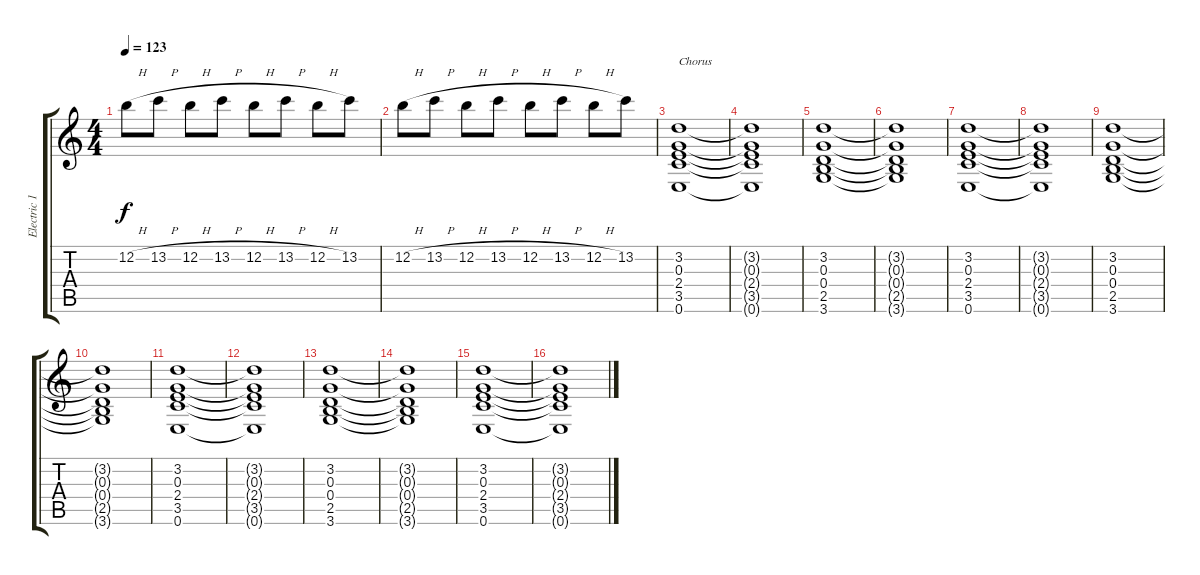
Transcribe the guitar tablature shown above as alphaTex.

\track ("Electric 1" "Electric 1") {instrument distortionguitar}
\staff {score tabs}
\tuning (E4 B3 G3 D3 A2 E2) {hide}
\ts (4 4)
\tempo 123
\clef g2
\ks c
12.2{h}.8{dy f} 13.2{h}.8 12.2{h}.8 13.2{h}.8 12.2{h}.8 13.2{h}.8 12.2{h}.8 13.2.8 |
12.2{h}.8 13.2{h}.8 12.2{h}.8 13.2{h}.8 12.2{h}.8 13.2{h}.8 12.2{h}.8 13.2.8 |
(3.2 0.3 2.4 3.5 0.6).1{txt "Chorus"} |
(3.2{t} 0.3{t} 2.4{t} 3.5{t} 0.6{t}).1 |
(3.2 0.3 0.4 2.5 3.6).1 |
(3.2{t} 0.3{t} 0.4{t} 2.5{t} 3.6{t}).1 |
(3.2 0.3 2.4 3.5 0.6).1 |
(3.2{t} 0.3{t} 2.4{t} 3.5{t} 0.6{t}).1 |
(3.2 0.3 0.4 2.5 3.6).1 |
(3.2{t} 0.3{t} 0.4{t} 2.5{t} 3.6{t}).1 |
(3.2 0.3 2.4 3.5 0.6).1 |
(3.2{t} 0.3{t} 2.4{t} 3.5{t} 0.6{t}).1 |
(3.2 0.3 0.4 2.5 3.6).1 |
(3.2{t} 0.3{t} 0.4{t} 2.5{t} 3.6{t}).1 |
(3.2 0.3 2.4 3.5 0.6).1 |
(3.2{t} 0.3{t} 2.4{t} 3.5{t} 0.6{t}).1
